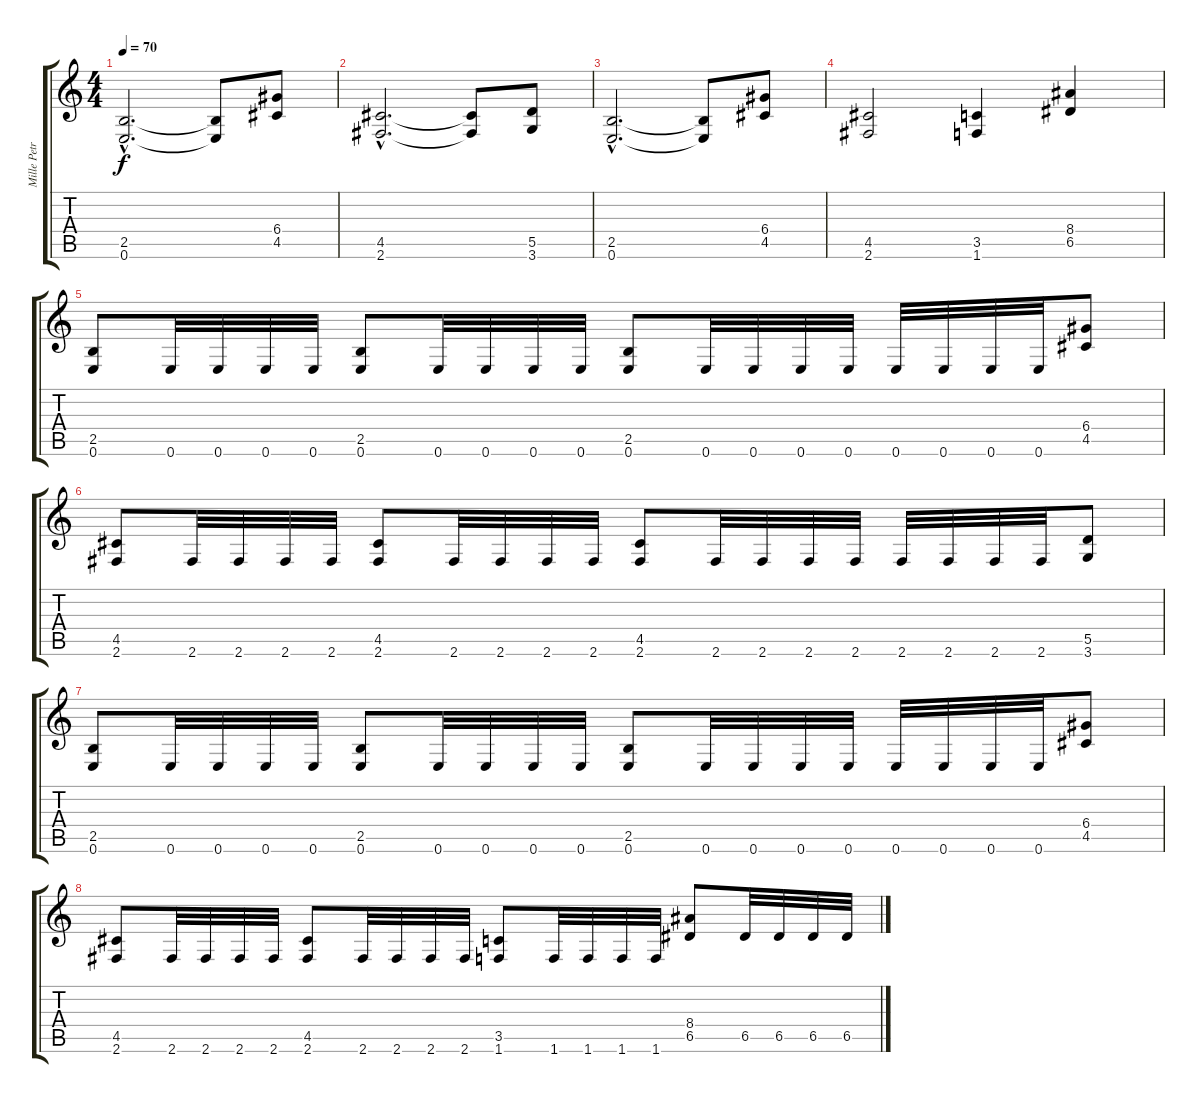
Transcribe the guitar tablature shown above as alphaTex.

\track ("Mille Petrozza" "Mille Petr") {instrument distortionguitar}
\staff {score tabs}
\tuning (E4 B3 G3 D3 A2 E2) {hide}
\ts (4 4)
\tempo 70
\clef g2
\ks c
(2.5{hac} 0.6{hac}).2{d dy f} (2.5{t} 0.6{t}).8 (6.4 4.5).8 |
(4.5{hac} 2.6{hac}).2{d} (4.5{t} 2.6{t}).8 (5.5 3.6).8 |
(2.5{hac} 0.6{hac}).2{d} (2.5{t} 0.6{t}).8 (6.4 4.5).8 |
(4.5 2.6).2 (3.5 1.6).4 (8.4 6.5).4 |
(2.5 0.6).8 0.6.32 0.6.32 0.6.32 0.6.32 (2.5 0.6).8 0.6.32 0.6.32 0.6.32 0.6.32 (2.5 0.6).8 0.6.32 0.6.32 0.6.32 0.6.32 0.6.32 0.6.32 0.6.32 0.6.32 (6.4 4.5).8 |
(4.5 2.6).8 2.6.32 2.6.32 2.6.32 2.6.32 (4.5 2.6).8 2.6.32 2.6.32 2.6.32 2.6.32 (4.5 2.6).8 2.6.32 2.6.32 2.6.32 2.6.32 2.6.32 2.6.32 2.6.32 2.6.32 (5.5 3.6).8 |
(2.5 0.6).8 0.6.32 0.6.32 0.6.32 0.6.32 (2.5 0.6).8 0.6.32 0.6.32 0.6.32 0.6.32 (2.5 0.6).8 0.6.32 0.6.32 0.6.32 0.6.32 0.6.32 0.6.32 0.6.32 0.6.32 (6.4 4.5).8 |
(4.5 2.6).8 2.6.32 2.6.32 2.6.32 2.6.32 (4.5 2.6).8 2.6.32 2.6.32 2.6.32 2.6.32 (3.5 1.6).8 1.6.32 1.6.32 1.6.32 1.6.32 (8.4 6.5).8 6.5.32 6.5.32 6.5.32 6.5.32
